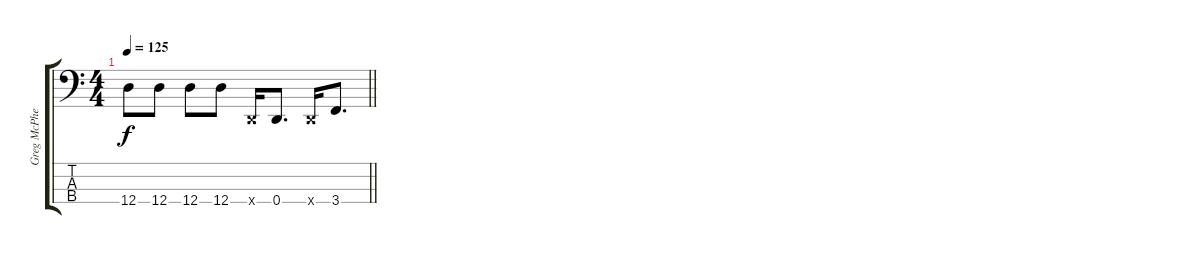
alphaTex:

\track ("Greg McPherson" "Greg McPhe") {instrument electricbasspick}
\staff {score tabs}
\tuning (G2 D2 A1 D1) {hide}
\ts (4 4)
\tempo 125
\clef f4
\barLineRight lightlight
\ks c
12.4.8{dy f} 12.4.8 12.4.8 12.4.8 0.4{x}.16 0.4.8{d} 0.4{x}.16 3.4.8{d}
